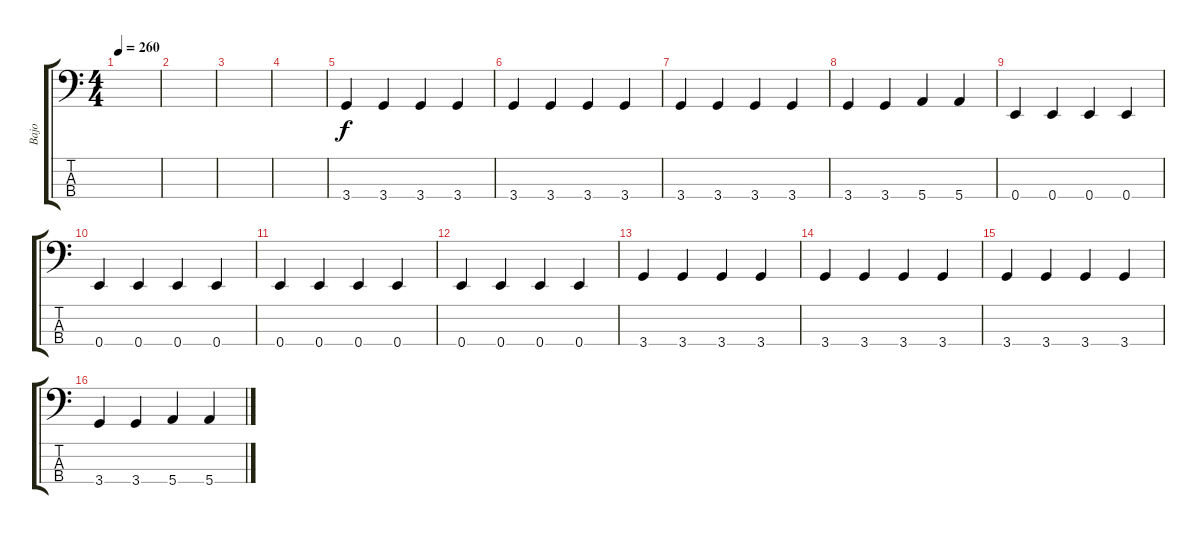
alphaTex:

\track ("Bajo" "Bajo") {instrument slapbass2}
\staff {score tabs}
\tuning (G2 D2 A1 E1) {hide}
\ts (4 4)
\tempo 260
\clef f4
\ks c
|
|
|
|
3.4.4 3.4.4 3.4.4 3.4.4 |
3.4.4 3.4.4 3.4.4 3.4.4 |
3.4.4 3.4.4 3.4.4 3.4.4 |
3.4.4 3.4.4 5.4.4 5.4.4 |
0.4.4 0.4.4 0.4.4 0.4.4 |
0.4.4 0.4.4 0.4.4 0.4.4 |
0.4.4 0.4.4 0.4.4 0.4.4 |
0.4.4 0.4.4 0.4.4 0.4.4 |
3.4.4 3.4.4 3.4.4 3.4.4 |
3.4.4 3.4.4 3.4.4 3.4.4 |
3.4.4 3.4.4 3.4.4 3.4.4 |
3.4.4 3.4.4 5.4.4 5.4.4
